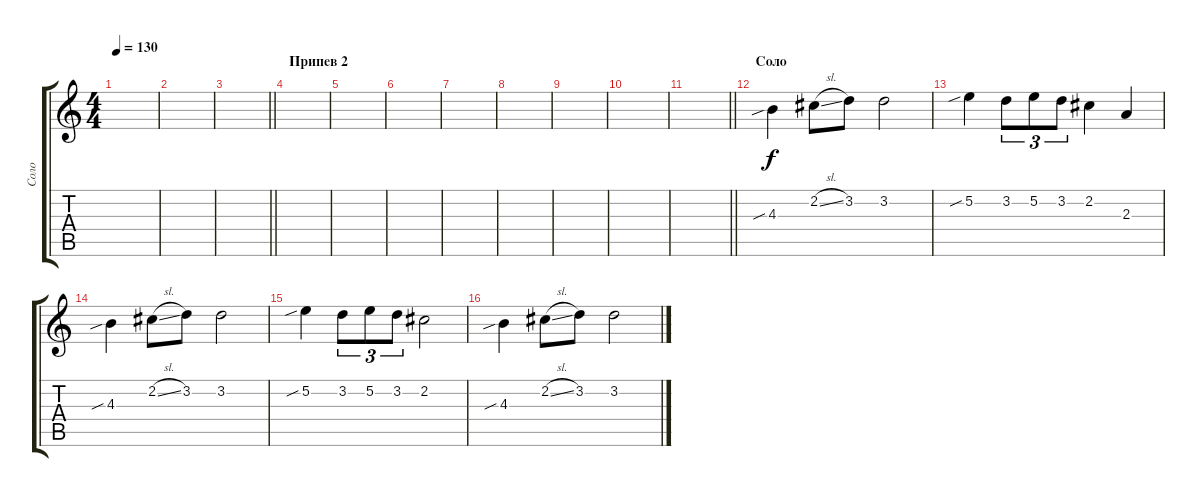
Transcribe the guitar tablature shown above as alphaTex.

\track ("Соло" "Соло") {instrument overdrivenguitar}
\staff {score tabs}
\tuning (E4 B3 G3 D3 A2 E2) {hide}
\ts (4 4)
\tempo 130
\clef g2
\ks c
|
|
\barLineRight lightlight
|
\section ("" "Припев 2")
|
|
|
|
|
|
|
\barLineRight lightlight
|
\section ("" "Соло")
4.3{sib}.4 2.2{sl}.8 3.2.8 3.2.2 |
5.2{sib}.4 3.2.8{tu (3 2)} 5.2.8{tu (3 2)} 3.2.8{tu (3 2)} 2.2.4 2.3.4 |
4.3{sib}.4 2.2{sl}.8 3.2.8 3.2.2 |
5.2{sib}.4 3.2.8{tu (3 2)} 5.2.8{tu (3 2)} 3.2.8{tu (3 2)} 2.2.2 |
4.3{sib}.4 2.2{sl}.8 3.2.8 3.2.2
